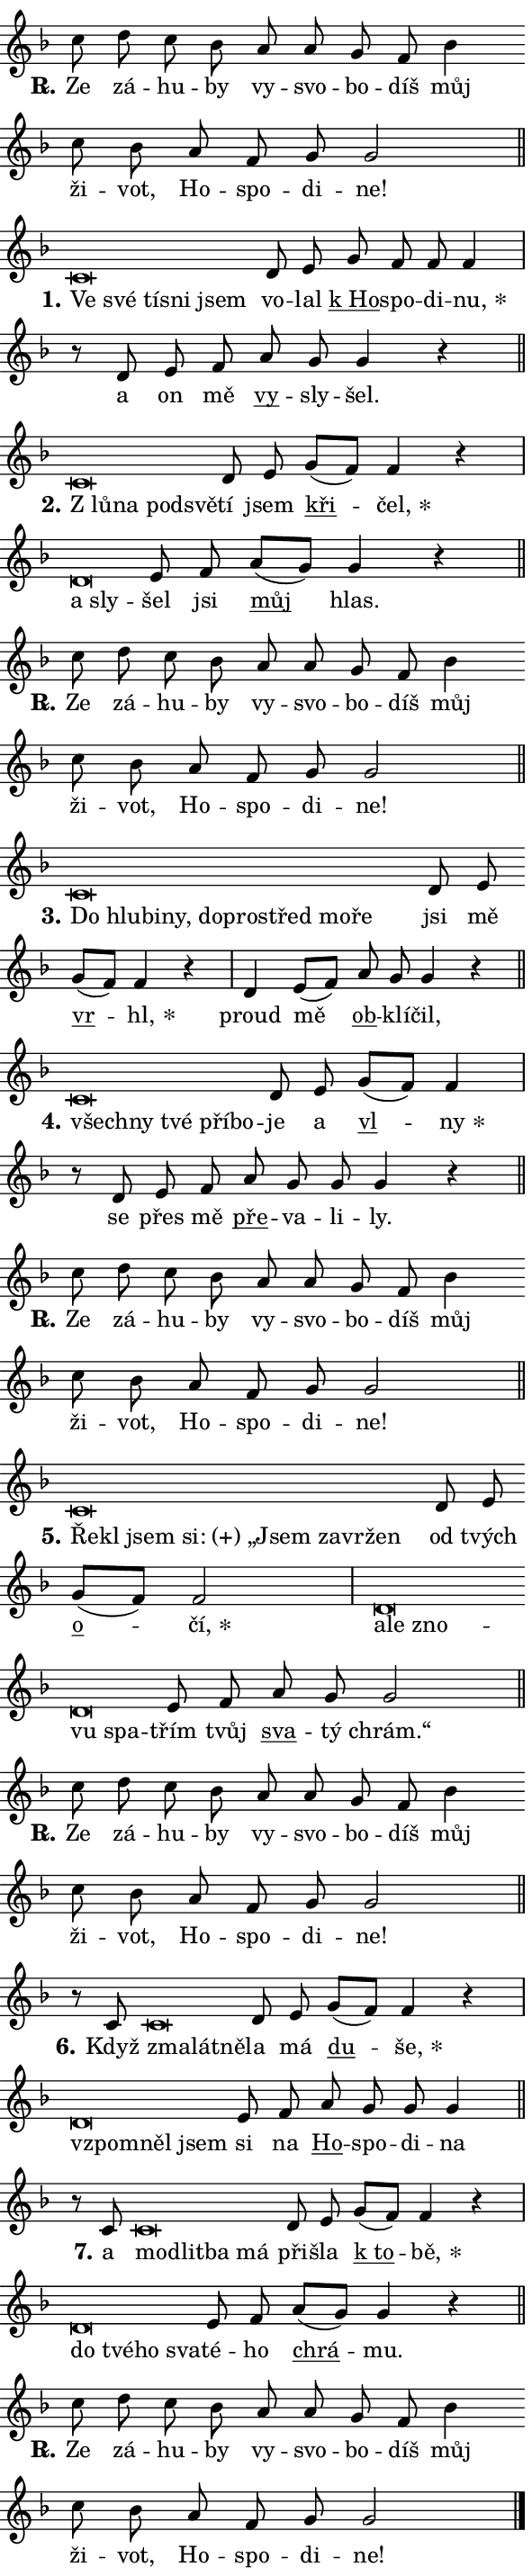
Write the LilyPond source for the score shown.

\version "2.24.0"
\header { tagline = "" }
\paper {
  indent = 0\cm
  top-margin = 0\cm
  right-margin = 0.13\cm % to fit lyric hyphens
  bottom-margin = 0\cm
  left-margin = 0\cm
  paper-width = 10\cm
  page-breaking = #ly:one-page-breaking
  system-system-spacing.basic-distance = #11
  score-system-spacing.basic-distance = #11
  ragged-last = ##f
}


%% Author: Thomas Morley
%% https://lists.gnu.org/archive/html/lilypond-user/2020-05/msg00002.html
#(define (line-position grob)
"Returns position of @var[grob} in current system:
   @code{'start}, if at first time-step
   @code{'end}, if at last time-step
   @code{'middle} otherwise
"
  (let* ((col (ly:item-get-column grob))
         (ln (ly:grob-object col 'left-neighbor))
         (rn (ly:grob-object col 'right-neighbor))
         (col-to-check-left (if (ly:grob? ln) ln col))
         (col-to-check-right (if (ly:grob? rn) rn col))
         (break-dir-left
           (and
             (ly:grob-property col-to-check-left 'non-musical #f)
             (ly:item-break-dir col-to-check-left)))
         (break-dir-right
           (and
             (ly:grob-property col-to-check-right 'non-musical #f)
             (ly:item-break-dir col-to-check-right))))
        (cond ((eqv? 1 break-dir-left) 'start)
              ((eqv? -1 break-dir-right) 'end)
              (else 'middle))))

#(define (tranparent-at-line-position vctor)
  (lambda (grob)
  "Relying on @code{line-position} select the relevant enry from @var{vctor}.
Used to determine transparency,"
    (case (line-position grob)
      ((end) (not (vector-ref vctor 0)))
      ((middle) (not (vector-ref vctor 1)))
      ((start) (not (vector-ref vctor 2))))))

noteHeadBreakVisibility =
#(define-music-function (break-visibility)(vector?)
"Makes @code{NoteHead}s transparent relying on @var{break-visibility}"
#{
  \override NoteHead.transparent =
    #(tranparent-at-line-position break-visibility)
#})

#(define delete-ledgers-for-transparent-note-heads
  (lambda (grob)
    "Reads whether a @code{NoteHead} is transparent.
If so this @code{NoteHead} is removed from @code{'note-heads} from
@var{grob}, which is supposed to be @code{LedgerLineSpanner}.
As a result ledgers are not printed for this @code{NoteHead}"
    (let* ((nhds-array (ly:grob-object grob 'note-heads))
           (nhds-list
             (if (ly:grob-array? nhds-array)
                 (ly:grob-array->list nhds-array)
                 '()))
           ;; Relies on the transparent-property being done before
           ;; Staff.LedgerLineSpanner.after-line-breaking is executed.
           ;; This is fragile ...
           (to-keep
             (remove
               (lambda (nhd)
                 (ly:grob-property nhd 'transparent #f))
               nhds-list)))
      ;; TODO find a better method to iterate over grob-arrays, similiar
      ;; to filter/remove etc for lists
      ;; For now rebuilt from scratch
      (set! (ly:grob-object grob 'note-heads)  '())
      (for-each
        (lambda (nhd)
          (ly:pointer-group-interface::add-grob grob 'note-heads nhd))
        to-keep))))

squashNotes = {
  \override NoteHead.X-extent = #'(-0.2 . 0.2)
  \override NoteHead.Y-extent = #'(-0.75 . 0)
  \override NoteHead.stencil =
    #(lambda (grob)
       (let ((pos (ly:grob-property grob 'staff-position)))
         (begin
           (if (< pos -7) (display "ERROR: Lower brevis then expected\n") (display ""))
           (if (<= pos -6) ly:text-interface::print ly:note-head::print))))
}
unSquashNotes = {
  \revert NoteHead.X-extent
  \revert NoteHead.Y-extent
  \revert NoteHead.stencil
}

hideNotes = \noteHeadBreakVisibility #begin-of-line-visible
unHideNotes = \noteHeadBreakVisibility #all-visible

% work-around for resetting accidentals
% https://lilypond.org/doc/v2.23/Documentation/notation/displaying-rhythms#unmetered-music
cadenzaMeasure = {
  \cadenzaOff
  \partial 1024 s1024
  \cadenzaOn
}

#(define-markup-command (accent layout props text) (markup?)
  "Underline accented syllable"
  (interpret-markup layout props
    #{\markup \override #'(offset . 4.3) \underline { #text }#}))

responsum = \markup \concat {
  "R" \hspace #-1.05 \path #0.1 #'((moveto 0 0.07) (lineto 0.9 0.8)) \hspace #0.05 "."
}

spaceSize = #0.6828661417322834 % exact space size for TeX Gyre Schola

\layout {
  \context {
    \Staff
    \remove "Time_signature_engraver"
    \override LedgerLineSpanner.after-line-breaking = #delete-ledgers-for-transparent-note-heads
  }
  \context {
    \Lyrics {
      \override LyricSpace.minimum-distance = \spaceSize
      \override LyricText.font-name = #"TeX Gyre Schola"
      \override LyricText.font-size = 1
      \override StanzaNumber.font-name = #"TeX Gyre Schola Bold"
      \override StanzaNumber.font-size = 1
    }
  }
  \context {
    \Score 
    \override NoteHead.text =
      #(lambda (grob) 
        (let ((pos (ly:grob-property grob 'staff-position)))
          #{\markup {
            \combine
              \halign #-0.55 \raise #(if (= pos -6) 0 0.5) \override #'(thickness . 2) \draw-line #'(3.2 . 0)
              \musicglyph "noteheads.sM1"
          }#}))
  }
}

% magnetic-lyrics.ily
%
%   written by
%     Jean Abou Samra <jean@abou-samra.fr>
%     Werner Lemberg <wl@gnu.org>
%
%   adapted by
%     Jiri Hon <jiri.hon@gmail.com>
%
% Version 2022-Apr-15

% https://www.mail-archive.com/lilypond-user@gnu.org/msg149350.html

#(define (Left_hyphen_pointer_engraver context)
   "Collect syllable-hyphen-syllable occurrences in lyrics and store
them in properties.  This engraver only looks to the left.  For
example, if the lyrics input is @code{foo -- bar}, it does the
following.

@itemize @bullet
@item
Set the @code{text} property of the @code{LyricHyphen} grob between
@q{foo} and @q{bar} to @code{foo}.

@item
Set the @code{left-hyphen} property of the @code{LyricText} grob with
text @q{foo} to the @code{LyricHyphen} grob between @q{foo} and
@q{bar}.
@end itemize

Use this auxiliary engraver in combination with the
@code{lyric-@/text::@/apply-@/magnetic-@/offset!} hook."
   (let ((hyphen #f)
         (text #f))
     (make-engraver
      (acknowledgers
       ((lyric-syllable-interface engraver grob source-engraver)
        (set! text grob)))
      (end-acknowledgers
       ((lyric-hyphen-interface engraver grob source-engraver)
        ;(when (not (grob::has-interface grob 'lyric-space-interface))
          (set! hyphen grob)));)
      ((stop-translation-timestep engraver)
       (when (and text hyphen)
         (ly:grob-set-object! text 'left-hyphen hyphen))
       (set! text #f)
       (set! hyphen #f)))))

#(define (lyric-text::apply-magnetic-offset! grob)
   "If the space between two syllables is less than the value in
property @code{LyricText@/.details@/.squash-threshold}, move the right
syllable to the left so that it gets concatenated with the left
syllable.

Use this function as a hook for
@code{LyricText@/.after-@/line-@/breaking} if the
@code{Left_@/hyphen_@/pointer_@/engraver} is active."
   (let ((hyphen (ly:grob-object grob 'left-hyphen #f)))
     (when hyphen
       (let ((left-text (ly:spanner-bound hyphen LEFT)))
         (when (grob::has-interface left-text 'lyric-syllable-interface)
           (let* ((common (ly:grob-common-refpoint grob left-text X))
                  (this-x-ext (ly:grob-extent grob common X))
                  (left-x-ext
                   (begin
                     ;; Trigger magnetism for left-text.
                     (ly:grob-property left-text 'after-line-breaking)
                     (ly:grob-extent left-text common X)))
                  ;; `delta` is the gap width between two syllables.
                  (delta (- (interval-start this-x-ext)
                            (interval-end left-x-ext)))
                  (details (ly:grob-property grob 'details))
                  (threshold (assoc-get 'squash-threshold details 0.2)))
             (when (< delta threshold)
               (let* (;; We have to manipulate the input text so that
                      ;; ligatures crossing syllable boundaries are not
                      ;; disabled.  For languages based on the Latin
                      ;; script this is essentially a beautification.
                      ;; However, for non-Western scripts it can be a
                      ;; necessity.
                      (lt (ly:grob-property left-text 'text))
                      (rt (ly:grob-property grob 'text))
                      (is-space (grob::has-interface hyphen 'lyric-space-interface))
                      (space (if is-space " " ""))
                      (extra-delta (if is-space spaceSize 0))
                      ;; Append new syllable.
                      (ltrt-space (if (and (string? lt) (string? rt))
                                (string-append lt space rt)
                                (make-concat-markup (list lt space rt))))
                      ;; Right-align `ltrt` to the right side.
                      (ltrt-space-markup (grob-interpret-markup
                               grob
                               (make-translate-markup
                                (cons (interval-length this-x-ext) 0)
                                (make-right-align-markup ltrt-space)))))
                 (begin
                   ;; Don't print `left-text`.
                   (ly:grob-set-property! left-text 'stencil #f)
                   ;; Set text and stencil (which holds all collected
                   ;; syllables so far) and shift it to the left.
                   (ly:grob-set-property! grob 'text ltrt-space)
                   (ly:grob-set-property! grob 'stencil ltrt-space-markup)
                   (ly:grob-translate-axis! grob (- (- delta extra-delta)) X))))))))))


#(define (lyric-hyphen::displace-bounds-first grob)
   ;; Make very sure this callback isn't triggered too early.
   (let ((left (ly:spanner-bound grob LEFT))
         (right (ly:spanner-bound grob RIGHT)))
     (ly:grob-property left 'after-line-breaking)
     (ly:grob-property right 'after-line-breaking)
     (ly:lyric-hyphen::print grob)))

squashThreshold = #0.4

\layout {
  \context {
    \Lyrics
    \consists #Left_hyphen_pointer_engraver
    \override LyricText.after-line-breaking =
      #lyric-text::apply-magnetic-offset!
    \override LyricHyphen.stencil = #lyric-hyphen::displace-bounds-first
    \override LyricText.details.squash-threshold = \squashThreshold
    \override LyricHyphen.minimum-distance = 0
    \override LyricHyphen.minimum-length = \squashThreshold
  }
}

squashText = \override LyricText.details.squash-threshold = 9999
unSquashText = \override LyricText.details.squash-threshold = \squashThreshold

leftText = \override LyricText.self-alignment-X = #LEFT
unLeftText = \revert LyricText.self-alignment-X

starOffset = #(lambda (grob) 
                (let ((x_offset (ly:self-alignment-interface::aligned-on-x-parent grob)))
                  (if (= x_offset 0) 0 (+ x_offset 1.2))))

star = #(define-music-function (syllable)(string?)
"Append star separator at the end of a syllable"
#{
  \once \override LyricText.X-offset = #starOffset
  \lyricmode { \markup {
    #syllable
    \override #'((font-name . "TeX Gyre Schola Bold")) \hspace #0.2 \lower #0.65 \larger "*"
  } }
#})

starAccent = #(define-music-function (syllable)(string?)
"Append star separator at the end of a syllable and make accent"
#{
  \once \override LyricText.X-offset = #starOffset
  \lyricmode { \markup {
    \accent #syllable
    \override #'((font-name . "TeX Gyre Schola Bold")) \hspace #0.2 \lower #0.65 \larger "*"
  } }
#})

breath = #(define-music-function (syllable)(string?)
"Append breathing indicator at the end of a syllable"
#{
  \lyricmode { \markup { #syllable "+" } }
#})

optionalBreath = #(define-music-function (syllable)(string?)
"Append optional breathing indicator at the end of a syllable"
#{
  \lyricmode { \markup { #syllable "(+)" } }
#})


\score {
    <<
        \new Voice = "melody" { \cadenzaOn \key f \major \relative { c''8 d c bes \bar "" a a \bar "" g f \bar "" bes4 \bar "" c8 bes \bar "" a f g g2 \cadenzaMeasure \bar "||" \break } }
        \new Lyrics \lyricsto "melody" { \lyricmode { \set stanza = \responsum
Ze zá -- hu -- by vy -- svo -- bo -- díš můj ži -- vot, Ho -- spo -- di -- ne! } }
    >>
    \layout {}
}

\score {
    <<
        \new Voice = "melody" { \cadenzaOn \key f \major \relative { \squashNotes c'\breve*1/16 \hideNotes \breve*1/16 \bar "" \breve*1/16 \bar "" \breve*1/16 \breve*1/16 \bar "" \unHideNotes \unSquashNotes d8 e \bar "" g f f f4 \cadenzaMeasure \bar "|" r8 d8 e8 f \bar "" a g g4 r \cadenzaMeasure \bar "||" \break } }
        \new Lyrics \lyricsto "melody" { \lyricmode { \set stanza = "1."
\leftText Ve \squashText své tí -- sni jsem \unLeftText \unSquashText vo -- lal \markup \accent "k Ho" -- spo -- di -- \star nu, a on mě \markup \accent vy -- sly -- šel. } }
    >>
    \layout {}
}

\score {
    <<
        \new Voice = "melody" { \cadenzaOn \key f \major \relative { \squashNotes c'\breve*1/16 \hideNotes \breve*1/16 \bar "" \breve*1/16 \breve*1/16 \bar "" \unHideNotes \unSquashNotes d8 e \bar "" g[( f)] f4 r \cadenzaMeasure \bar "|" \squashNotes d\breve*1/16 \hideNotes \breve*1/16 \bar "" \unHideNotes \unSquashNotes e8 f \bar "" a[( g)] g4 r \cadenzaMeasure \bar "||" \break } }
        \new Lyrics \lyricsto "melody" { \lyricmode { \set stanza = "2."
\leftText "Z lů" -- \squashText na pod -- svě -- \unLeftText \unSquashText tí jsem \markup \accent kři -- \star čel, \leftText a \squashText sly -- \unLeftText \unSquashText šel jsi \markup \accent můj hlas. } }
    >>
    \layout {}
}

\score {
    <<
        \new Voice = "melody" { \cadenzaOn \key f \major \relative { c''8 d c bes \bar "" a a \bar "" g f \bar "" bes4 \bar "" c8 bes \bar "" a f g g2 \cadenzaMeasure \bar "||" \break } }
        \new Lyrics \lyricsto "melody" { \lyricmode { \set stanza = \responsum
Ze zá -- hu -- by vy -- svo -- bo -- díš můj ži -- vot, Ho -- spo -- di -- ne! } }
    >>
    \layout {}
}

\score {
    <<
        \new Voice = "melody" { \cadenzaOn \key f \major \relative { \squashNotes c'\breve*1/16 \hideNotes \breve*1/16 \bar "" \breve*1/16 \bar "" \breve*1/16 \bar "" \breve*1/16 \bar "" \breve*1/16 \bar "" \breve*1/16 \bar "" \breve*1/16 \breve*1/16 \bar "" \unHideNotes \unSquashNotes d8 e \bar "" g[( f)] f4 r \cadenzaMeasure \bar "|" d4 e8[( f)] \bar "" a g g4 r \cadenzaMeasure \bar "||" \break } }
        \new Lyrics \lyricsto "melody" { \lyricmode { \set stanza = "3."
\leftText Do \squashText hlu -- bi -- ny, do -- pro -- střed mo -- ře \unLeftText \unSquashText jsi mě \markup \accent vr -- \star hl, proud mě \markup \accent ob -- klí -- čil, } }
    >>
    \layout {}
}

\score {
    <<
        \new Voice = "melody" { \cadenzaOn \key f \major \relative { \squashNotes c'\breve*1/16 \hideNotes \breve*1/16 \bar "" \breve*1/16 \bar "" \breve*1/16 \breve*1/16 \bar "" \unHideNotes \unSquashNotes d8 e \bar "" g[( f)] f4 \cadenzaMeasure \bar "|" r8 d8 e8 f \bar "" a g g g4 r \cadenzaMeasure \bar "||" \break } }
        \new Lyrics \lyricsto "melody" { \lyricmode { \set stanza = "4."
\leftText všech -- \squashText ny tvé pří -- bo -- \unLeftText \unSquashText je a \markup \accent vl -- \star ny se přes mě \markup \accent pře -- va -- li -- ly. } }
    >>
    \layout {}
}

\score {
    <<
        \new Voice = "melody" { \cadenzaOn \key f \major \relative { c''8 d c bes \bar "" a a \bar "" g f \bar "" bes4 \bar "" c8 bes \bar "" a f g g2 \cadenzaMeasure \bar "||" \break } }
        \new Lyrics \lyricsto "melody" { \lyricmode { \set stanza = \responsum
Ze zá -- hu -- by vy -- svo -- bo -- díš můj ži -- vot, Ho -- spo -- di -- ne! } }
    >>
    \layout {}
}

\score {
    <<
        \new Voice = "melody" { \cadenzaOn \key f \major \relative { \squashNotes c'\breve*1/16 \hideNotes \breve*1/16 \bar "" \breve*1/16 \bar "" \breve*1/16 \bar "" \breve*1/16 \bar "" \breve*1/16 \bar "" \breve*1/16 \breve*1/16 \bar "" \unHideNotes \unSquashNotes d8 e \bar "" g[( f)] f2 \cadenzaMeasure \bar "|" \squashNotes d\breve*1/16 \hideNotes \breve*1/16 \bar "" \breve*1/16 \bar "" \breve*1/16 \breve*1/16 \bar "" \unHideNotes \unSquashNotes e8 f \bar "" a g g2 \cadenzaMeasure \bar "||" \break } }
        \new Lyrics \lyricsto "melody" { \lyricmode { \set stanza = "5."
\leftText Ře -- \squashText kl jsem \optionalBreath si: „Jsem za -- vr -- žen \unLeftText \unSquashText od tvých \markup \accent o -- \star čí, \leftText a -- \squashText le zno -- vu spa -- \unLeftText \unSquashText třím tvůj \markup \accent sva -- tý chrám.“ } }
    >>
    \layout {}
}

\score {
    <<
        \new Voice = "melody" { \cadenzaOn \key f \major \relative { c''8 d c bes \bar "" a a \bar "" g f \bar "" bes4 \bar "" c8 bes \bar "" a f g g2 \cadenzaMeasure \bar "||" \break } }
        \new Lyrics \lyricsto "melody" { \lyricmode { \set stanza = \responsum
Ze zá -- hu -- by vy -- svo -- bo -- díš můj ži -- vot, Ho -- spo -- di -- ne! } }
    >>
    \layout {}
}

\score {
    <<
        \new Voice = "melody" { \cadenzaOn \key f \major \relative { r8 c'8 \squashNotes c\breve*1/16 \hideNotes \breve*1/16 \breve*1/16 \bar "" \unHideNotes \unSquashNotes d8 e \bar "" g[( f)] f4 r \cadenzaMeasure \bar "|" \squashNotes d\breve*1/16 \hideNotes \breve*1/16 \breve*1/16 \bar "" \unHideNotes \unSquashNotes e8 f \bar "" a g g g4 \cadenzaMeasure \bar "||" \break } }
        \new Lyrics \lyricsto "melody" { \lyricmode { \set stanza = "6."
Když \leftText zma -- \squashText lát -- ně -- \unLeftText \unSquashText la má \markup \accent du -- \star še, \leftText vzpo -- \squashText mněl jsem \unLeftText \unSquashText si na \markup \accent Ho -- spo -- di -- na } }
    >>
    \layout {}
}

\score {
    <<
        \new Voice = "melody" { \cadenzaOn \key f \major \relative { r8 c'8 \squashNotes c\breve*1/16 \hideNotes \breve*1/16 \bar "" \breve*1/16 \breve*1/16 \bar "" \unHideNotes \unSquashNotes d8 e \bar "" g[( f)] f4 r \cadenzaMeasure \bar "|" \squashNotes d\breve*1/16 \hideNotes \breve*1/16 \bar "" \breve*1/16 \breve*1/16 \bar "" \unHideNotes \unSquashNotes e8 f \bar "" a[( g)] g4 r \cadenzaMeasure \bar "||" \break } }
        \new Lyrics \lyricsto "melody" { \lyricmode { \set stanza = "7."
a \leftText mo -- \squashText dlit -- ba má \unLeftText \unSquashText při -- šla \markup \accent "k to" -- \star bě, \leftText do \squashText tvé -- ho sva -- \unLeftText \unSquashText té -- ho \markup \accent chrá -- mu. } }
    >>
    \layout {}
}

\score {
    <<
        \new Voice = "melody" { \cadenzaOn \key f \major \relative { c''8 d c bes \bar "" a a \bar "" g f \bar "" bes4 \bar "" c8 bes \bar "" a f g g2 \cadenzaMeasure \bar "||" \break } \bar "|." }
        \new Lyrics \lyricsto "melody" { \lyricmode { \set stanza = \responsum
Ze zá -- hu -- by vy -- svo -- bo -- díš můj ži -- vot, Ho -- spo -- di -- ne! } }
    >>
    \layout {}
}
